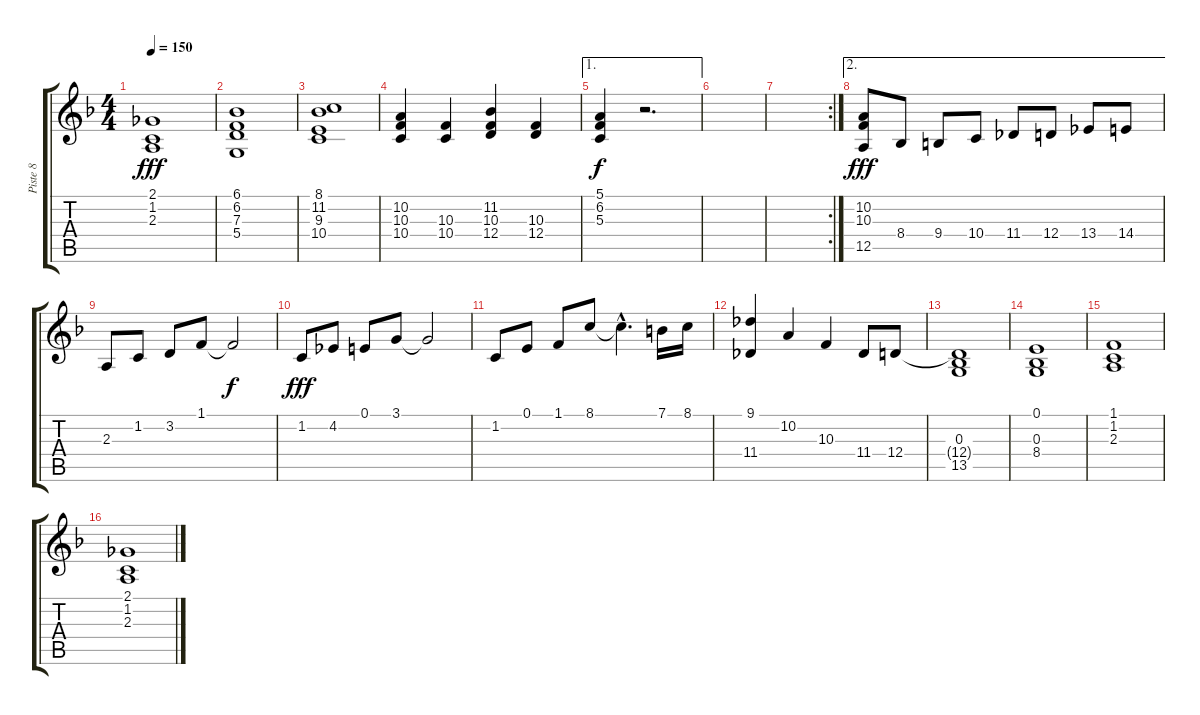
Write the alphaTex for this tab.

\track ("Piste 8" "Piste 8") {instrument brasssection}
\staff {score tabs}
\tuning (E4 B3 G3 D3 A2 E2) {hide}
\ts (4 4)
\tempo 150
\clef g2
\ks f
(2.1 1.2 2.3).1{dy fff} |
(6.1 6.2 7.3 5.4).1 |
(8.1 11.2 9.3 10.4).1 |
(10.2 10.3 10.4).4 (10.3 10.4).4 (11.2 10.3 12.4).4 (10.3 12.4).4 |
\ae 1
(5.1 6.2 5.3).4{dy f} r.2{d} |
|
\rc 2
|
\ae 2
(10.2 10.3 12.5).8{dy fff} 8.4.8 9.4.8 10.4.8 11.4.8 12.4.8 13.4.8 14.4.8 |
2.3.8 1.2.8 3.2.8 1.1.8 1.1{t}.2{dy f} |
1.2.8{dy fff} 4.2.8 0.1.8 3.1.8 3.1{t}.2 |
1.2.8 0.1.8 1.1.8 8.1.8 8.1{hac t}.4{d} 7.1.16 8.1.16 |
(9.1 11.4).4 10.2.4 10.3.4 11.4.8 12.4.8 |
(0.3 12.4{t} 13.5).1 |
(0.1 0.3 8.4).1 |
(1.1 1.2 2.3).1 |
(2.1 1.2 2.3).1
